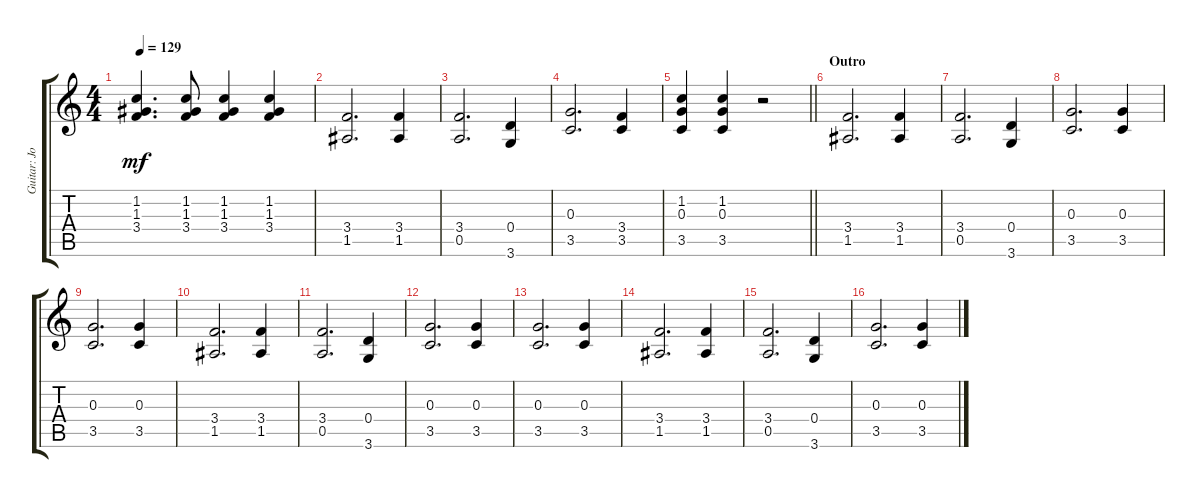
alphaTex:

\track ("Guitar: Joey" "Guitar: Jo") {instrument distortionguitar}
\staff {score tabs}
\tuning (E4 B3 G3 D3 A2 E2) {hide}
\ts (4 4)
\tempo 129
\clef g2
\ks c
(1.2 1.3 3.4).4{d dy mf} (1.2 1.3 3.4).8 (1.2 1.3 3.4).4 (1.2 1.3 3.4).4 |
(3.4 1.5).2{d} (3.4 1.5).4 |
(3.4 0.5).2{d} (0.4 3.6).4 |
(0.3 3.5).2{d} (3.4 3.5).4 |
\barLineRight lightlight
(1.2 0.3 3.5).4 (1.2 0.3 3.5).4 r.2 |
\section ("" "Outro")
(3.4 1.5).2{d} (3.4 1.5).4 |
(3.4 0.5).2{d} (0.4 3.6).4 |
(0.3 3.5).2{d} (0.3 3.5).4 |
(0.3 3.5).2{d} (0.3 3.5).4 |
(3.4 1.5).2{d} (3.4 1.5).4 |
(3.4 0.5).2{d} (0.4 3.6).4 |
(0.3 3.5).2{d} (0.3 3.5).4 |
(0.3 3.5).2{d} (0.3 3.5).4 |
(3.4 1.5).2{d} (3.4 1.5).4 |
(3.4 0.5).2{d} (0.4 3.6).4 |
(0.3 3.5).2{d} (0.3 3.5).4
